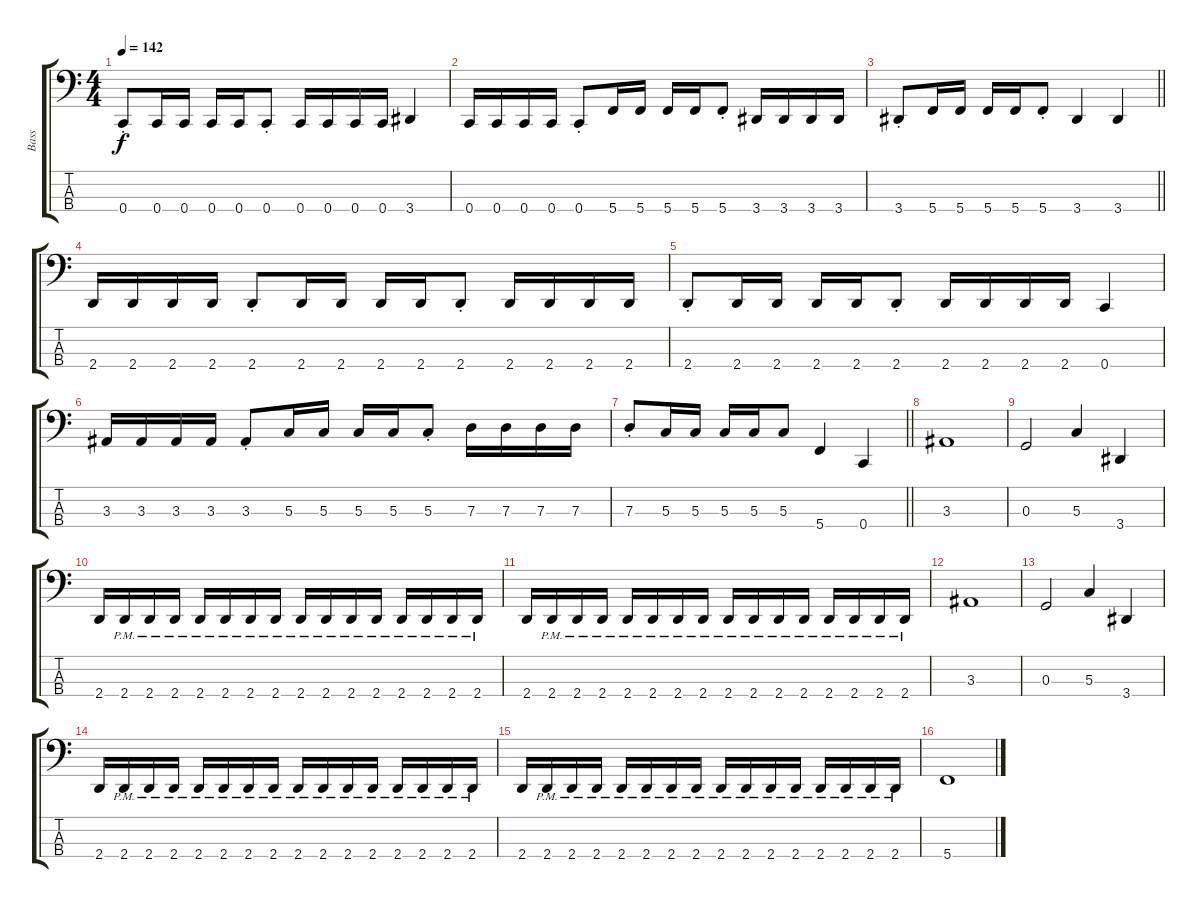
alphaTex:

\track ("Bass" "Bass") {instrument slapbass1}
\staff {score tabs}
\tuning (F2 C2 G1 C1) {hide}
\ts (4 4)
\tempo 142
\clef f4
\ks c
0.4{st}.8{dy f} 0.4.16 0.4.16 0.4.16 0.4.16 0.4{st}.8 0.4.16 0.4.16 0.4.16 0.4.16 3.4.4 |
0.4.16 0.4.16 0.4.16 0.4.16 0.4{st}.8 5.4.16 5.4.16 5.4.16 5.4.16 5.4{st}.8 3.4.16 3.4.16 3.4.16 3.4.16 |
\barLineRight lightlight
3.4{st}.8 5.4.16 5.4.16 5.4.16 5.4.16 5.4{st}.8 3.4.4 3.4.4 |
2.4.16 2.4.16 2.4.16 2.4.16 2.4{st}.8 2.4.16 2.4.16 2.4.16 2.4.16 2.4{st}.8 2.4.16 2.4.16 2.4.16 2.4.16 |
2.4{st}.8 2.4.16 2.4.16 2.4.16 2.4.16 2.4{st}.8 2.4.16 2.4.16 2.4.16 2.4.16 0.4.4 |
3.3.16 3.3.16 3.3.16 3.3.16 3.3{st}.8 5.3.16 5.3.16 5.3.16 5.3.16 5.3{st}.8 7.3.16 7.3.16 7.3.16 7.3.16 |
\barLineRight lightlight
7.3{st}.8 5.3.16 5.3.16 5.3.16 5.3.16 5.3.8 5.4.4 0.4.4 |
3.3.1 |
0.3.2 5.3.4 3.4.4 |
2.4.16 2.4{pm}.16 2.4{pm}.16 2.4{pm}.16 2.4{pm}.16 2.4{pm}.16 2.4{pm}.16 2.4{pm}.16 2.4{pm}.16 2.4{pm}.16 2.4{pm}.16 2.4{pm}.16 2.4{pm}.16 2.4{pm}.16 2.4{pm}.16 2.4{pm}.16 |
2.4.16 2.4{pm}.16 2.4{pm}.16 2.4{pm}.16 2.4{pm}.16 2.4{pm}.16 2.4{pm}.16 2.4{pm}.16 2.4{pm}.16 2.4{pm}.16 2.4{pm}.16 2.4{pm}.16 2.4{pm}.16 2.4{pm}.16 2.4{pm}.16 2.4{pm}.16 |
3.3.1 |
0.3.2 5.3.4 3.4.4 |
2.4.16 2.4{pm}.16 2.4{pm}.16 2.4{pm}.16 2.4{pm}.16 2.4{pm}.16 2.4{pm}.16 2.4{pm}.16 2.4{pm}.16 2.4{pm}.16 2.4{pm}.16 2.4{pm}.16 2.4{pm}.16 2.4{pm}.16 2.4{pm}.16 2.4{pm}.16 |
2.4.16 2.4{pm}.16 2.4{pm}.16 2.4{pm}.16 2.4{pm}.16 2.4{pm}.16 2.4{pm}.16 2.4{pm}.16 2.4{pm}.16 2.4{pm}.16 2.4{pm}.16 2.4{pm}.16 2.4{pm}.16 2.4{pm}.16 2.4{pm}.16 2.4{pm}.16 |
5.4.1
